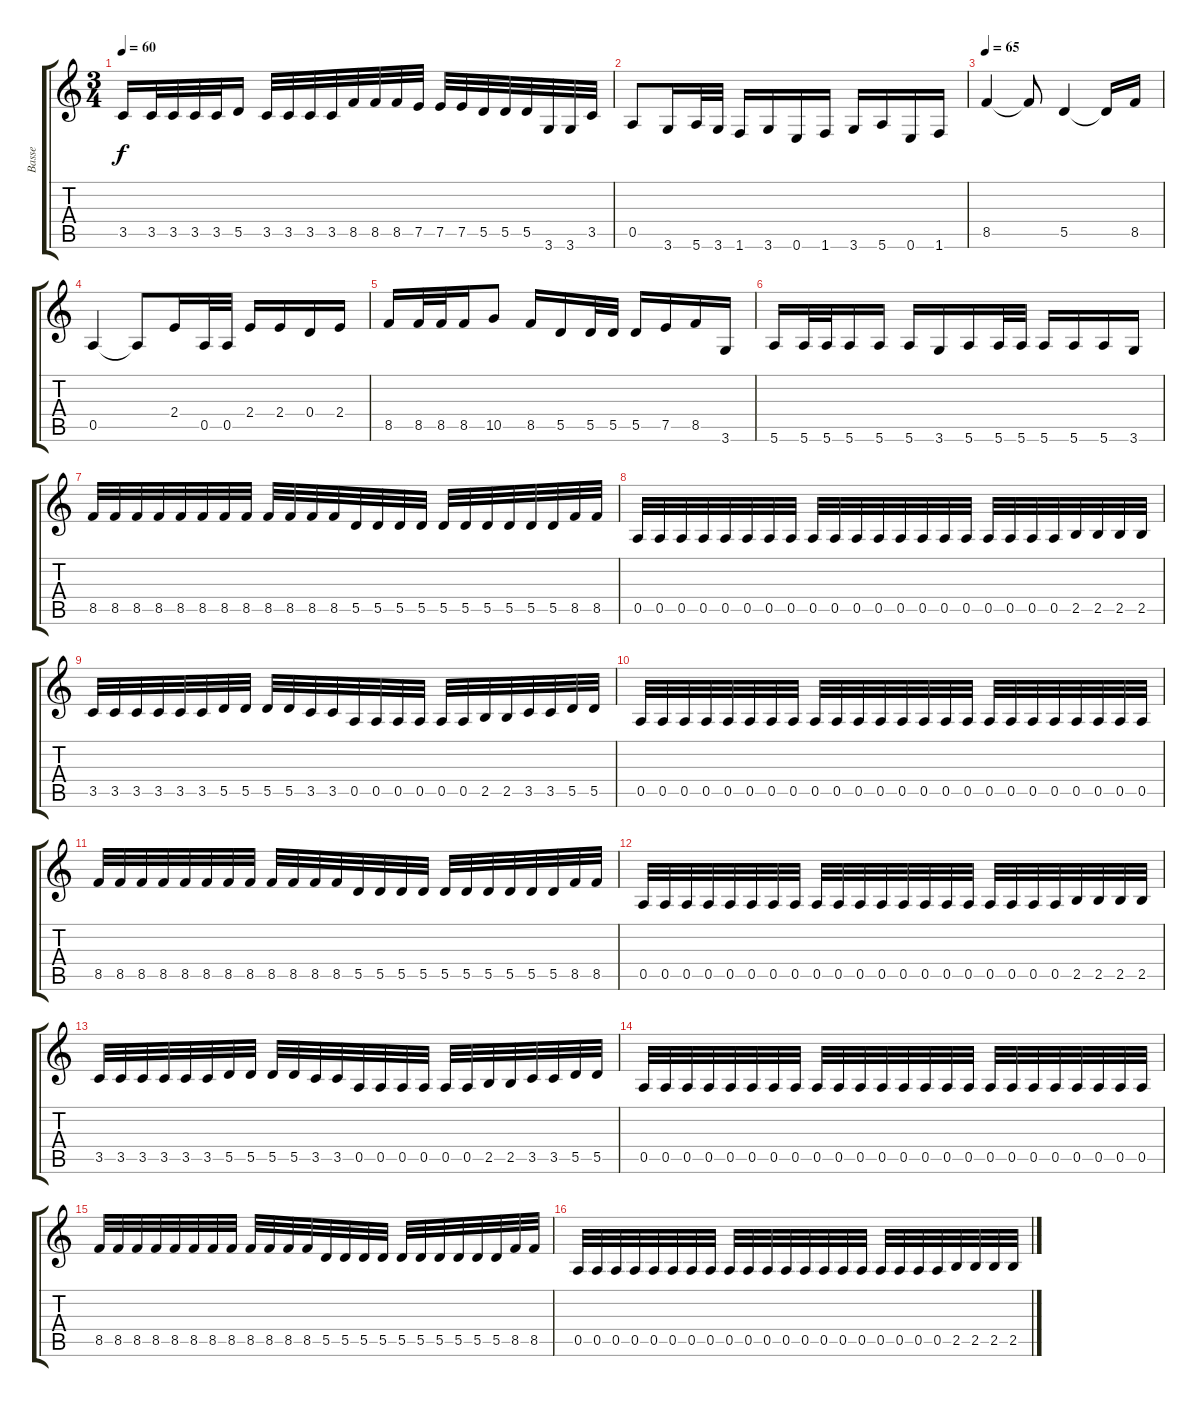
\track ("Basse" "Basse") {instrument electricbasspick}
\staff {score tabs}
\tuning (E4 B3 G3 D3 A2 E2) {hide}
\ts (3 4)
\tempo 60
\clef g2
\ks c
3.5.16{dy f} 3.5.32 3.5.32 3.5.32 3.5.32 5.5.16 3.5.32 3.5.32 3.5.32 3.5.32 8.5.32 8.5.32 8.5.32 7.5.32 7.5.32 7.5.32 5.5.32 5.5.32 5.5.32 3.6.32 3.6.32 3.5.32 |
0.5.8 3.6.16 5.6.32 3.6.32 1.6.16 3.6.16 0.6.16 1.6.16 3.6.16 5.6.16 0.6.16 1.6.16 |
\tempo 65
8.5.4 8.5{t}.8 5.5.4 5.5{t}.16 8.5.16 |
0.5.4 0.5{t}.8 2.4.16 0.5.32 0.5.32 2.4.16 2.4.16 0.4.16 2.4.16 |
8.5.16 8.5.32 8.5.32 8.5.16 10.5.8 8.5.16 5.5.16 5.5.32 5.5.32 5.5.16 7.5.16 8.5.16 3.6.16 |
5.6.16 5.6.32 5.6.32 5.6.16 5.6.16 5.6.16 3.6.16 5.6.16 5.6.32 5.6.32 5.6.16 5.6.16 5.6.16 3.6.16 |
8.5.32 8.5.32 8.5.32 8.5.32 8.5.32 8.5.32 8.5.32 8.5.32 8.5.32 8.5.32 8.5.32 8.5.32 5.5.32 5.5.32 5.5.32 5.5.32 5.5.32 5.5.32 5.5.32 5.5.32 5.5.32 5.5.32 8.5.32 8.5.32 |
0.5.32 0.5.32 0.5.32 0.5.32 0.5.32 0.5.32 0.5.32 0.5.32 0.5.32 0.5.32 0.5.32 0.5.32 0.5.32 0.5.32 0.5.32 0.5.32 0.5.32 0.5.32 0.5.32 0.5.32 2.5.32 2.5.32 2.5.32 2.5.32 |
3.5.32 3.5.32 3.5.32 3.5.32 3.5.32 3.5.32 5.5.32 5.5.32 5.5.32 5.5.32 3.5.32 3.5.32 0.5.32 0.5.32 0.5.32 0.5.32 0.5.32 0.5.32 2.5.32 2.5.32 3.5.32 3.5.32 5.5.32 5.5.32 |
0.5.32 0.5.32 0.5.32 0.5.32 0.5.32 0.5.32 0.5.32 0.5.32 0.5.32 0.5.32 0.5.32 0.5.32 0.5.32 0.5.32 0.5.32 0.5.32 0.5.32 0.5.32 0.5.32 0.5.32 0.5.32 0.5.32 0.5.32 0.5.32 |
8.5.32 8.5.32 8.5.32 8.5.32 8.5.32 8.5.32 8.5.32 8.5.32 8.5.32 8.5.32 8.5.32 8.5.32 5.5.32 5.5.32 5.5.32 5.5.32 5.5.32 5.5.32 5.5.32 5.5.32 5.5.32 5.5.32 8.5.32 8.5.32 |
0.5.32 0.5.32 0.5.32 0.5.32 0.5.32 0.5.32 0.5.32 0.5.32 0.5.32 0.5.32 0.5.32 0.5.32 0.5.32 0.5.32 0.5.32 0.5.32 0.5.32 0.5.32 0.5.32 0.5.32 2.5.32 2.5.32 2.5.32 2.5.32 |
3.5.32 3.5.32 3.5.32 3.5.32 3.5.32 3.5.32 5.5.32 5.5.32 5.5.32 5.5.32 3.5.32 3.5.32 0.5.32 0.5.32 0.5.32 0.5.32 0.5.32 0.5.32 2.5.32 2.5.32 3.5.32 3.5.32 5.5.32 5.5.32 |
0.5.32 0.5.32 0.5.32 0.5.32 0.5.32 0.5.32 0.5.32 0.5.32 0.5.32 0.5.32 0.5.32 0.5.32 0.5.32 0.5.32 0.5.32 0.5.32 0.5.32 0.5.32 0.5.32 0.5.32 0.5.32 0.5.32 0.5.32 0.5.32 |
8.5.32 8.5.32 8.5.32 8.5.32 8.5.32 8.5.32 8.5.32 8.5.32 8.5.32 8.5.32 8.5.32 8.5.32 5.5.32 5.5.32 5.5.32 5.5.32 5.5.32 5.5.32 5.5.32 5.5.32 5.5.32 5.5.32 8.5.32 8.5.32 |
0.5.32 0.5.32 0.5.32 0.5.32 0.5.32 0.5.32 0.5.32 0.5.32 0.5.32 0.5.32 0.5.32 0.5.32 0.5.32 0.5.32 0.5.32 0.5.32 0.5.32 0.5.32 0.5.32 0.5.32 2.5.32 2.5.32 2.5.32 2.5.32
